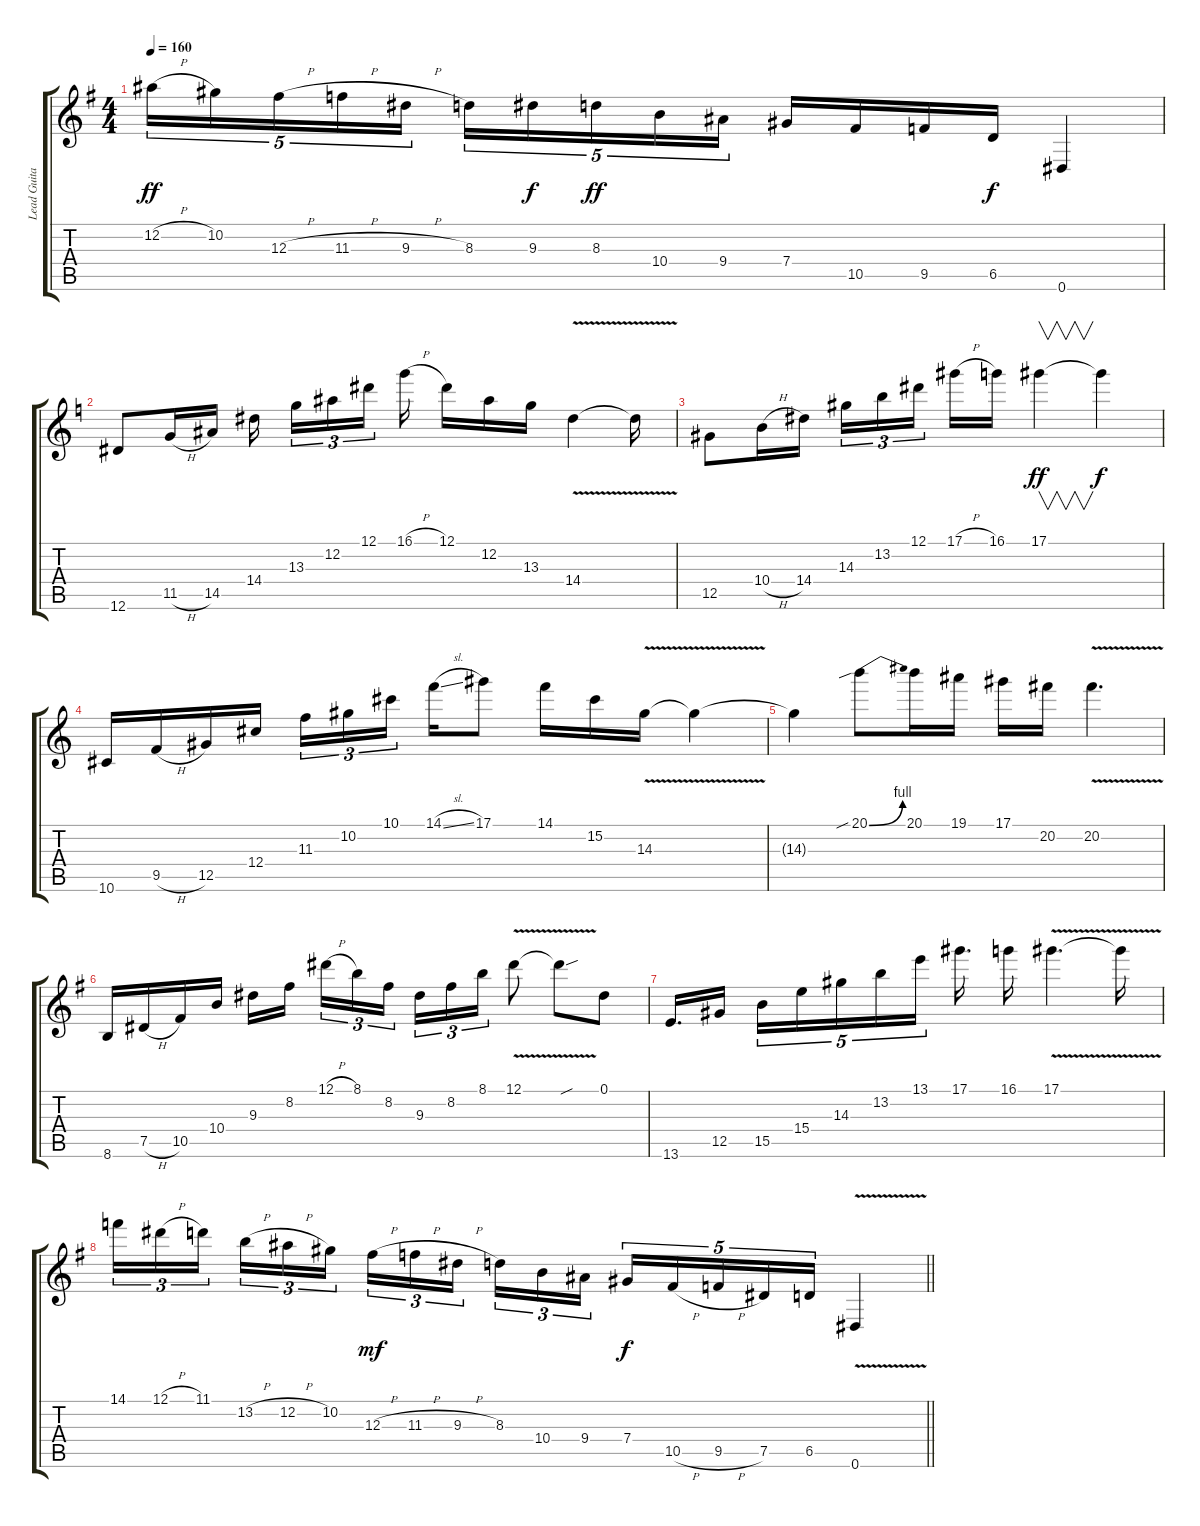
\track ("Lead Guitar" "Lead Guita") {instrument overdrivenguitar}
\staff {score tabs}
\tuning (Eb4 Bb3 Gb3 Db3 Ab2 Eb2) {hide}
\ts (4 4)
\tempo 160
\clef g2
\ks eminor
12.2{h}.16{tu (5 4) dy ff} 10.2.16{tu (5 4)} 12.3{h}.16{tu (5 4)} 11.3{h}.16{tu (5 4)} 9.3{h}.16{tu (5 4)} 8.3.16{tu (5 4)} 9.3.16{tu (5 4) dy f} 8.3.16{tu (5 4) dy ff} 10.4.16{tu (5 4)} 9.4.16{tu (5 4)} 7.4.16 10.5.16 9.5.16 6.5.16{dy f} 0.6.4 |
\ks c
12.6.8 11.5{h}.16 14.5.16 14.4.16{beam splitsecondary} 13.3.16{tu (3 2)} 12.2.16{tu (3 2)} 12.1.16{tu (3 2) beam splitsecondary} 16.1{h}.16 12.1.16 12.2.16 13.3.16 14.4{v}.4 14.4{t}.16 |
12.5.8 10.4{h}.16 14.4.16 14.3.16{tu (3 2)} 13.2.16{tu (3 2)} 12.1.16{tu (3 2) beam splitsecondary} 17.1{h}.16 16.1.16 17.1.4{v dy ff} 17.1{t}.4{dy f} |
10.6.16 9.5{h}.16 12.5.16 12.4.16 11.3.16{tu (3 2)} 10.2.16{tu (3 2)} 10.1.16{tu (3 2) beam splitsecondary} 14.1{sl}.16 17.1.8 14.1.16 15.2.16 14.3{v}.16 14.3{t}.4 |
14.3{t}.4 20.1{be (bend 0 0 60 4) sib}.8 20.1.16 19.1.16 17.1.16 20.2.16 20.2{v}.4{d} |
\ks eminor
8.6.16 7.5{h}.16 10.5.16 10.4.16 9.3.16 8.2.16{beam splitsecondary} 12.1{h}.16{tu (3 2)} 8.1.16{tu (3 2)} 8.2.16{tu (3 2)} 9.3.16{tu (3 2)} 8.2.16{tu (3 2)} 8.1.16{tu (3 2)} 12.1{v}.8 12.1{sou t}.8 0.1.8 |
13.6.16{d} 12.5.16{beam splitsecondary} 15.5.16{tu (5 4)} 15.4.16{tu (5 4)} 14.3.16{tu (5 4)} 13.2.16{tu (5 4)} 13.1.16{tu (5 4) beam splitsecondary} 17.1.16{d} 16.1.16 17.1{v}.4{d} 17.1{t}.16 |
\barLineRight lightlight
14.1.16{tu (3 2)} 12.1{h}.16{tu (3 2)} 11.1.16{tu (3 2) beam splitsecondary} 13.2{h}.16{tu (3 2)} 12.2{h}.16{tu (3 2)} 10.2.16{tu (3 2)} 12.3{h}.16{tu (3 2) dy mf} 11.3{h}.16{tu (3 2)} 9.3{h}.16{tu (3 2) beam splitsecondary} 8.3.16{tu (3 2)} 10.4.16{tu (3 2)} 9.4.16{tu (3 2)} 7.4.16{tu (5 4) dy f} 10.5{h}.16{tu (5 4)} 9.5{h}.16{tu (5 4)} 7.5.16{tu (5 4)} 6.5.16{tu (5 4)} 0.6{v}.4
